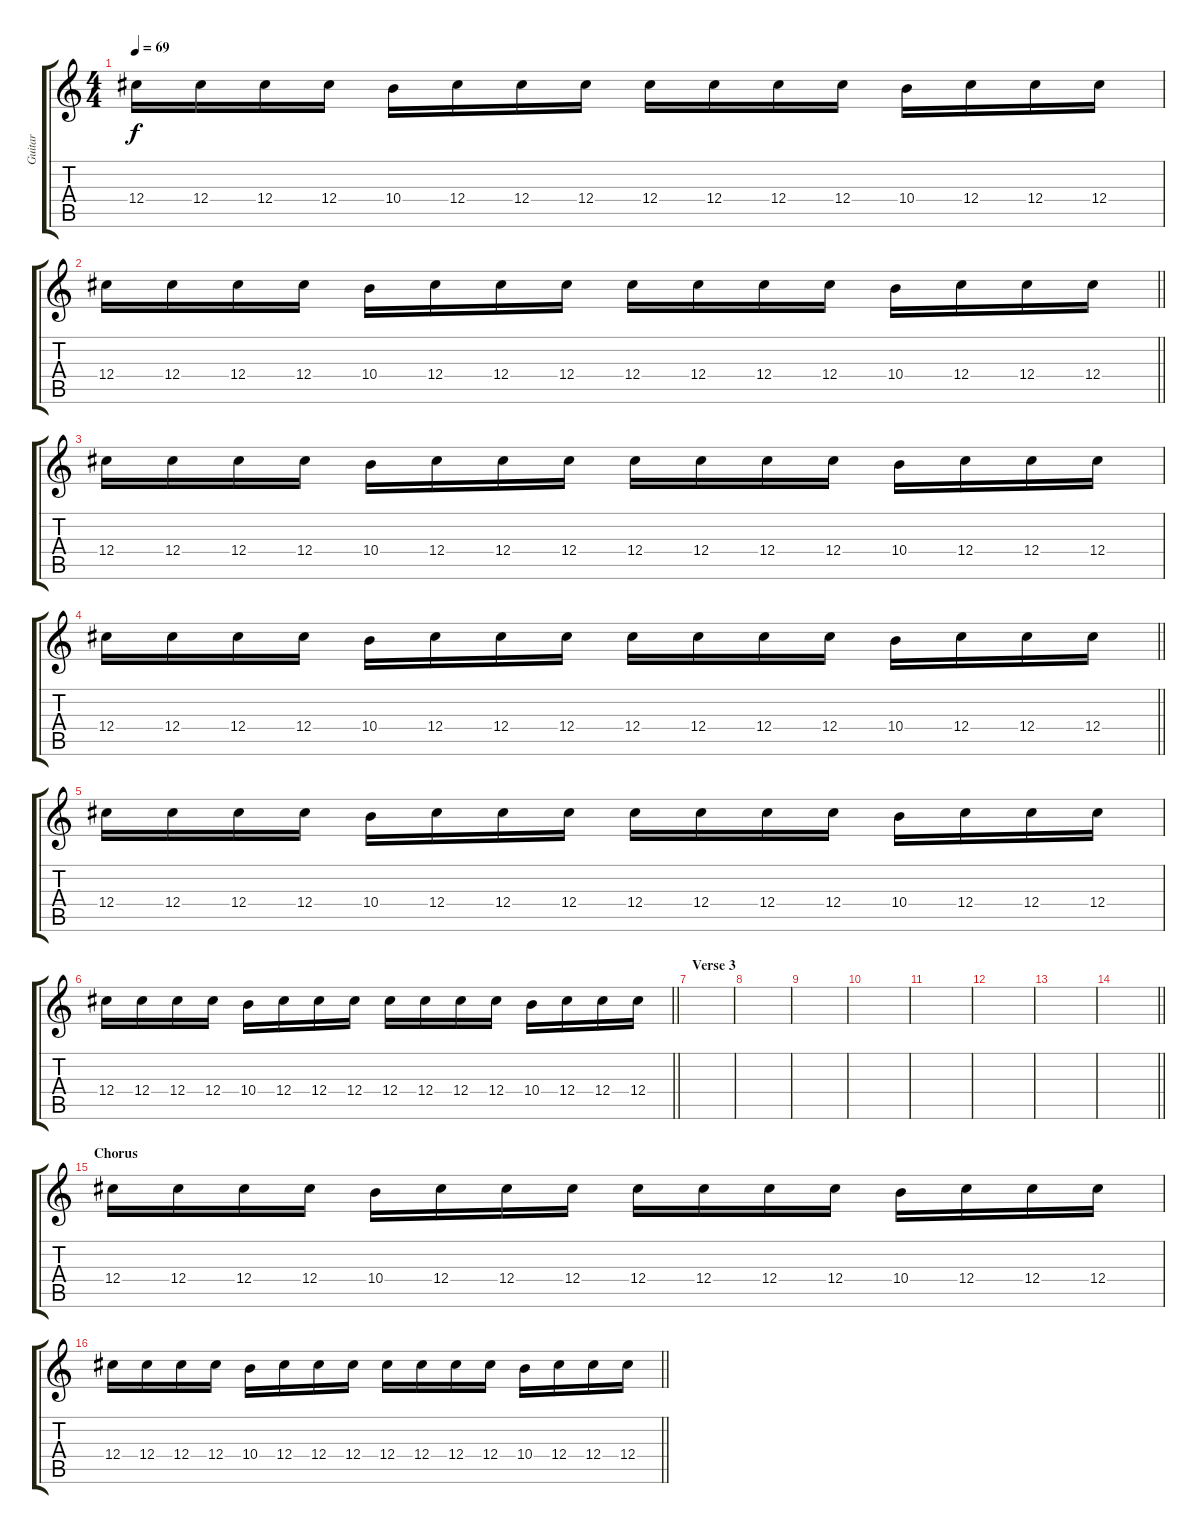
\track ("Guitar" "Guitar") {instrument overdrivenguitar}
\staff {score tabs}
\tuning (Eb4 Bb3 Gb3 Db3 Ab2 Db2) {hide}
\ts (4 4)
\tempo 69
\clef g2
\ks aminor
12.4.16{dy f} 12.4.16 12.4.16 12.4.16 10.4.16 12.4.16 12.4.16 12.4.16 12.4.16 12.4.16 12.4.16 12.4.16 10.4.16 12.4.16 12.4.16 12.4.16 |
\barLineRight lightlight
12.4.16 12.4.16 12.4.16 12.4.16 10.4.16 12.4.16 12.4.16 12.4.16 12.4.16 12.4.16 12.4.16 12.4.16 10.4.16 12.4.16 12.4.16 12.4.16 |
12.4.16 12.4.16 12.4.16 12.4.16 10.4.16 12.4.16 12.4.16 12.4.16 12.4.16 12.4.16 12.4.16 12.4.16 10.4.16 12.4.16 12.4.16 12.4.16 |
\barLineRight lightlight
12.4.16 12.4.16 12.4.16 12.4.16 10.4.16 12.4.16 12.4.16 12.4.16 12.4.16 12.4.16 12.4.16 12.4.16 10.4.16 12.4.16 12.4.16 12.4.16 |
12.4.16 12.4.16 12.4.16 12.4.16 10.4.16 12.4.16 12.4.16 12.4.16 12.4.16 12.4.16 12.4.16 12.4.16 10.4.16 12.4.16 12.4.16 12.4.16 |
\barLineRight lightlight
12.4.16 12.4.16 12.4.16 12.4.16 10.4.16 12.4.16 12.4.16 12.4.16 12.4.16 12.4.16 12.4.16 12.4.16 10.4.16 12.4.16 12.4.16 12.4.16 |
\section ("" "Verse 3")
|
|
|
|
|
|
|
\barLineRight lightlight
|
\section ("" "Chorus")
12.4.16 12.4.16 12.4.16 12.4.16 10.4.16 12.4.16 12.4.16 12.4.16 12.4.16 12.4.16 12.4.16 12.4.16 10.4.16 12.4.16 12.4.16 12.4.16 |
\barLineRight lightlight
12.4.16 12.4.16 12.4.16 12.4.16 10.4.16 12.4.16 12.4.16 12.4.16 12.4.16 12.4.16 12.4.16 12.4.16 10.4.16 12.4.16 12.4.16 12.4.16
